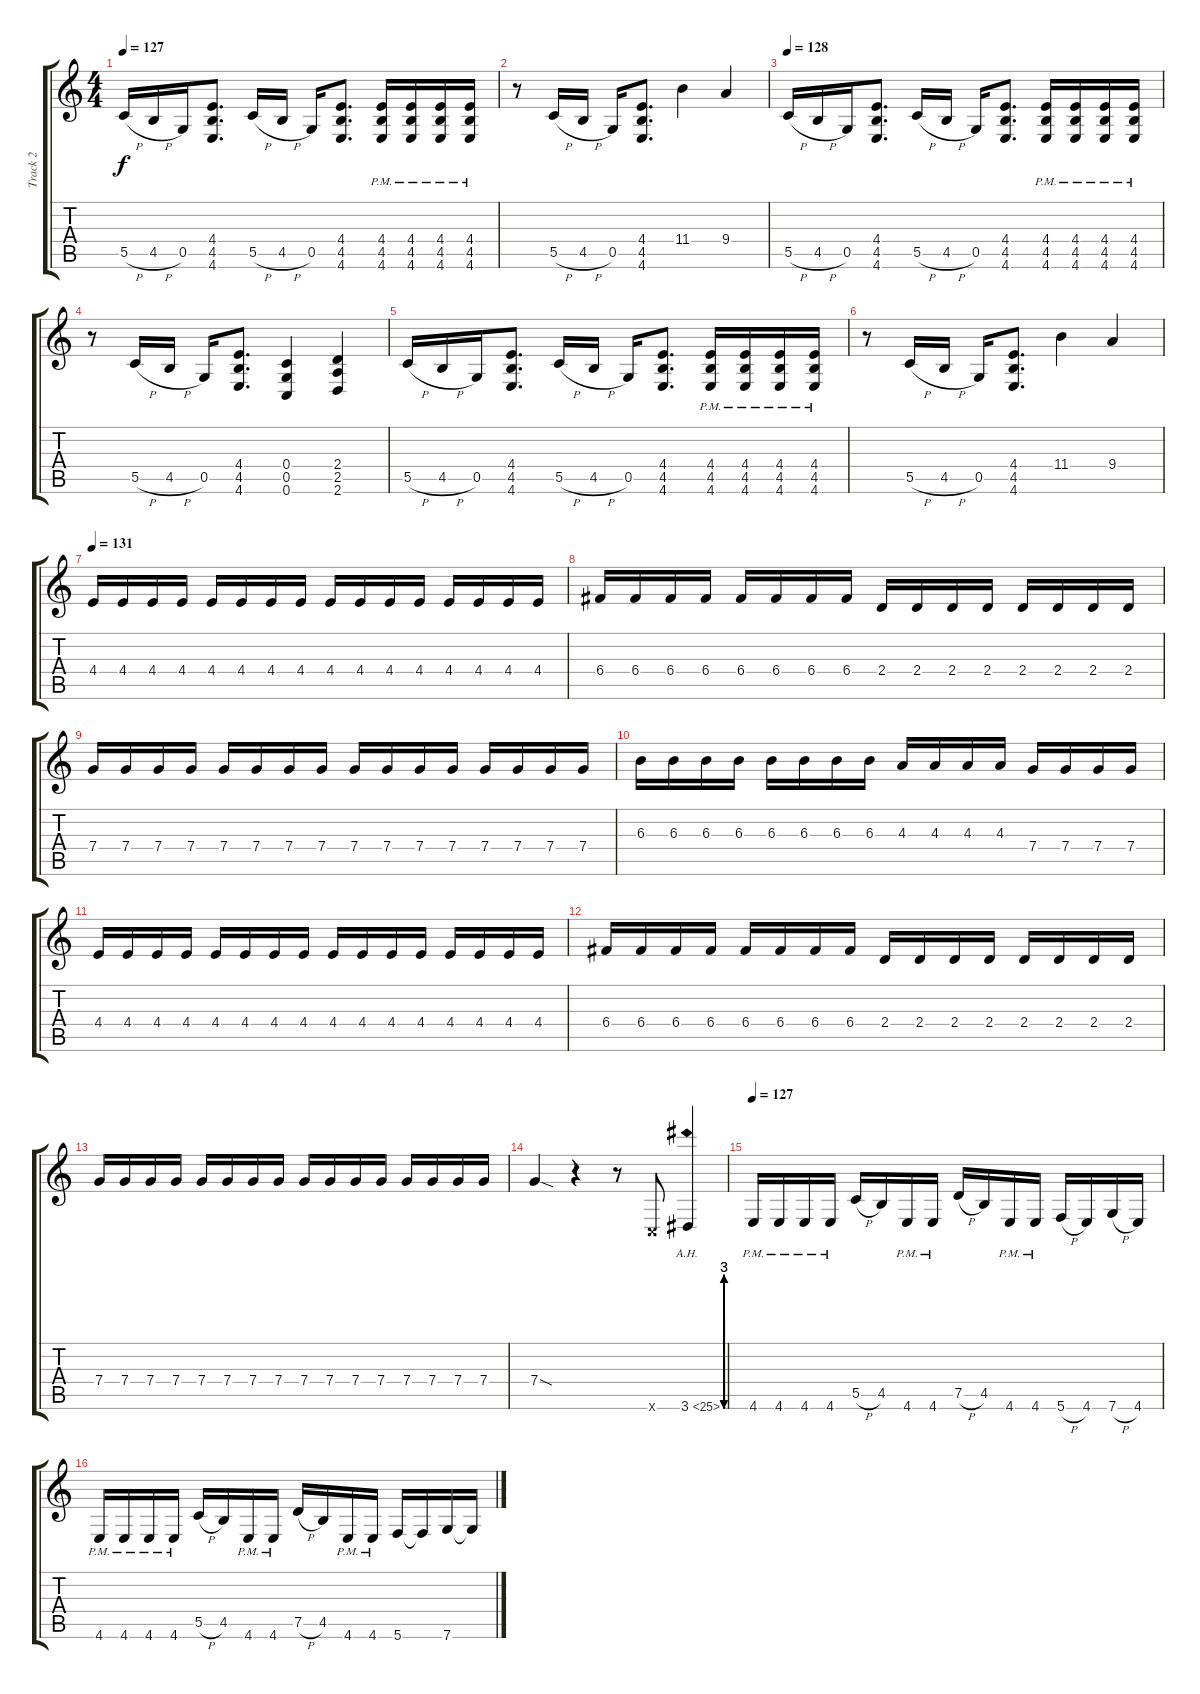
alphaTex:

\track ("Track 2" "Track 2") {instrument distortionguitar}
\staff {score tabs}
\tuning (D4 A3 F3 C3 G2 C2) {hide}
\ts (4 4)
\tempo 127
\clef g2
\ks c
5.5{h}.16{dy f} 4.5{h}.16 0.5.16 (4.4 4.5 4.6).8{d} 5.5{h}.16 4.5{h}.16 0.5.16 (4.4 4.5 4.6).8{d} (4.4{pm} 4.5{pm} 4.6{pm}).16 (4.4{pm} 4.5{pm} 4.6{pm}).16 (4.4{pm} 4.5{pm} 4.6{pm}).16 (4.4{pm} 4.5{pm} 4.6{pm}).16 |
r.8 5.5{h}.16 4.5{h}.16 0.5.16 (4.4 4.5 4.6).8{d} 11.4.4 9.4.4 |
\tempo 128
5.5{h}.16 4.5{h}.16 0.5.16 (4.4 4.5 4.6).8{d} 5.5{h}.16 4.5{h}.16 0.5.16 (4.4 4.5 4.6).8{d} (4.4{pm} 4.5{pm} 4.6{pm}).16 (4.4{pm} 4.5{pm} 4.6{pm}).16 (4.4{pm} 4.5{pm} 4.6{pm}).16 (4.4{pm} 4.5{pm} 4.6{pm}).16 |
r.8 5.5{h}.16 4.5{h}.16 0.5.16 (4.4 4.5 4.6).8{d} (0.4 0.5 0.6).4 (2.4 2.5 2.6).4 |
5.5{h}.16 4.5{h}.16 0.5.16 (4.4 4.5 4.6).8{d} 5.5{h}.16 4.5{h}.16 0.5.16 (4.4 4.5 4.6).8{d} (4.4{pm} 4.5{pm} 4.6{pm}).16 (4.4{pm} 4.5{pm} 4.6{pm}).16 (4.4{pm} 4.5{pm} 4.6{pm}).16 (4.4{pm} 4.5{pm} 4.6{pm}).16 |
r.8 5.5{h}.16 4.5{h}.16 0.5.16 (4.4 4.5 4.6).8{d} 11.4.4 9.4.4 |
\tempo 131
4.4.16 4.4.16 4.4.16 4.4.16 4.4.16 4.4.16 4.4.16 4.4.16 4.4.16 4.4.16 4.4.16 4.4.16 4.4.16 4.4.16 4.4.16 4.4.16 |
6.4.16 6.4.16 6.4.16 6.4.16 6.4.16 6.4.16 6.4.16 6.4.16 2.4.16 2.4.16 2.4.16 2.4.16 2.4.16 2.4.16 2.4.16 2.4.16 |
7.4.16 7.4.16 7.4.16 7.4.16 7.4.16 7.4.16 7.4.16 7.4.16 7.4.16 7.4.16 7.4.16 7.4.16 7.4.16 7.4.16 7.4.16 7.4.16 |
6.3.16 6.3.16 6.3.16 6.3.16 6.3.16 6.3.16 6.3.16 6.3.16 4.3.16 4.3.16 4.3.16 4.3.16 7.4.16 7.4.16 7.4.16 7.4.16 |
4.4.16 4.4.16 4.4.16 4.4.16 4.4.16 4.4.16 4.4.16 4.4.16 4.4.16 4.4.16 4.4.16 4.4.16 4.4.16 4.4.16 4.4.16 4.4.16 |
6.4.16 6.4.16 6.4.16 6.4.16 6.4.16 6.4.16 6.4.16 6.4.16 2.4.16 2.4.16 2.4.16 2.4.16 2.4.16 2.4.16 2.4.16 2.4.16 |
7.4.16 7.4.16 7.4.16 7.4.16 7.4.16 7.4.16 7.4.16 7.4.16 7.4.16 7.4.16 7.4.16 7.4.16 7.4.16 7.4.16 7.4.16 7.4.16 |
7.4{sod}.4 r.4 r.8 0.6{x}.8 3.6{be (custom 0 0 20 0 30 12 40 0 45 0 53 12 60 0) ah 22}.4 |
\tempo 127
4.6{pm}.16 4.6{pm}.16 4.6{pm}.16 4.6{pm}.16 5.5{h}.16 4.5.16 4.6{pm}.16 4.6{pm}.16 7.5{h}.16 4.5.16 4.6{pm}.16 4.6{pm}.16 5.6{h}.16 4.6.16 7.6{h}.16 4.6.16 |
4.6{pm}.16 4.6{pm}.16 4.6{pm}.16 4.6{pm}.16 5.5{h}.16 4.5.16 4.6{pm}.16 4.6{pm}.16 7.5{h}.16 4.5.16 4.6{pm}.16 4.6{pm}.16 5.6.16 5.6{t}.16 7.6.16 7.6{t}.16
